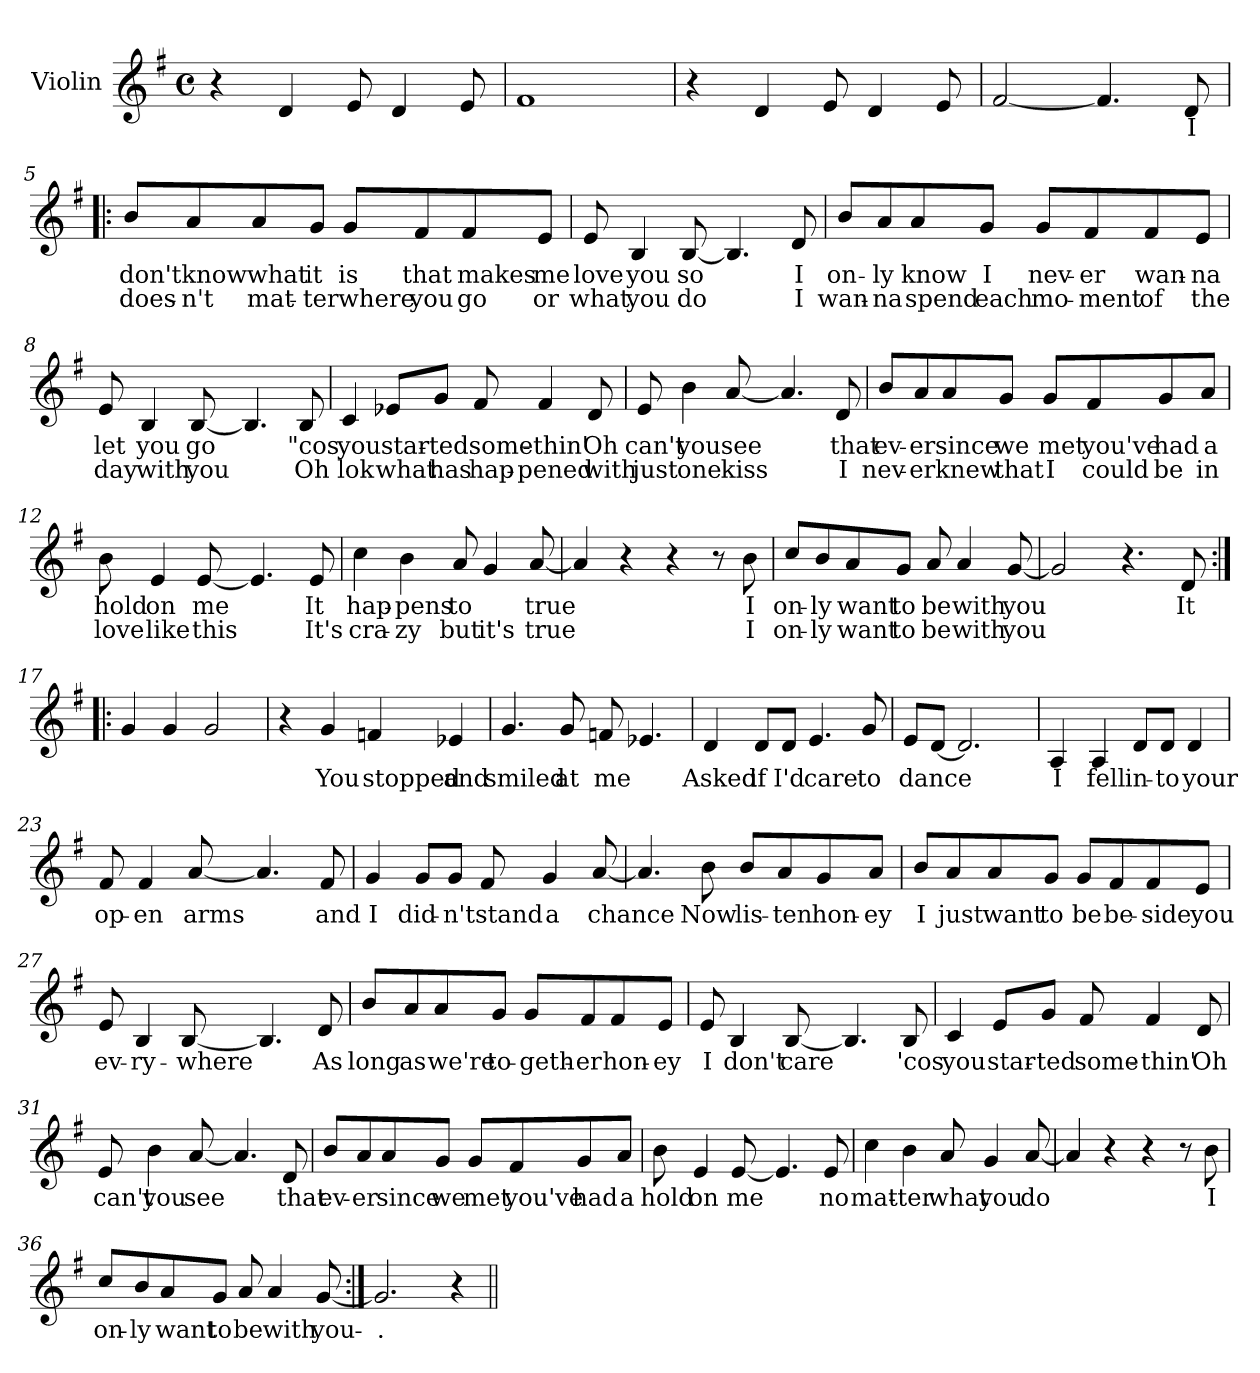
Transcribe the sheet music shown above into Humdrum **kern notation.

**kern	**text	**text
*part1	*part1	*part1
*staff1	*staff1	*staff1
*I"Violin	*	*
*I'Vln	*	*
*clefG2	*	*
*k[f#]	*	*
*G:	*	*
*M4/4	*	*
*met(c)	*	*
=1	=1	=1
4r	.	.
4d/	.	.
8e/	.	.
4d/	.	.
8e/	.	.
=2	=2	=2
1f#	.	.
=3	=3	=3
4r	.	.
4d/	.	.
8e/	.	.
4d/	.	.
8e/	.	.
=4	=4	=4
[2f#/	.	.
4.f#/]	.	.
8d/	I	.
!!LO:LB:g=z
=5!|:	=5!|:	=5!|:
8b/L	don't	does-
8a/	know	-n't
8a/	what	mat-
8g/J	it	-ter
8g/L	is	where
8f#/	that	you
8f#/	makes	go
8e/J	me	or
=6	=6	=6
8e/	love	what
4B/	you	you
[8B/	so	do
4.B/]	.	.
8d/	I	I
!!LO:LB:g=z
=7	=7	=7
8b/L	on-	wan-
8a/	-ly	-na
8a/	know	spend
8g/J	I	each
8g/L	nev-	mo-
8f#/	-er	-ment
8f#/	wan-	of
8e/J	-na	the
=8	=8	=8
8e/	let	day
4B/	you	with
[8B/	go	you
4.B/]	.	.
8B/	"cos	Oh
!!LO:LB:g=z
=9	=9	=9
4c/	you	lok
8e-X/L	star-	what
8g/J	-ted	has
8f#/	some-	hap-
4f#/	-thin'	-pened
8d/	Oh	with
=10	=10	=10
8e/	can't	just
4b\	you	one
[8a/	see	kiss
4.a/]	.	.
8d/	that	I
!!LO:LB:g=z
=11	=11	=11
8b/L	ev-	nev-
8a/	-er	-er
8a/	since	knew
8g/J	we	that
8g/L	met	I
8f#/	you've	could
8g/	had	be
8a/J	a	in
=12	=12	=12
8b\	hold	love
4e/	on	like
[8e/	me	this
4.e/]	.	.
8e/	It	It's
=13	=13	=13
4cc\	hap-	cra-
4b\	-pens	-zy
8a/	to	but
4g/	.	it's
[8a/	true	true
=14	=14	=14
4a/]	.	.
4r	.	.
4r	.	.
8r	.	.
8b\	I	I
!!LO:LB:g=z
=15	=15	=15
8cc/L	on-	on-
8b/	-ly	-ly
8a/	want	want
8g/J	to	to
8a/	be	be
4a/	with	with
[8g/	you	you
=16	=16	=16
2g/]	.	.
4.r	.	.
8d/	It	.
!!LO:LB:g=z
=17:|!|:	=17:|!|:	=17:|!|:
4g/	.	.
4g/	.	.
2g/	.	.
=18	=18	=18
4r	.	.
4g/	You	.
4fn/	stopped	.
4e-X/	and	.
=19	=19	=19
4.g/	smiled	.
8g/	at	.
8fn/	me	.
4.e-X/	.	.
=20	=20	=20
4d/	Asked	.
8d/L	if	.
8d/J	I'd	.
4.e/	care	.
8g/	to	.
!!LO:LB:g=z
=21	=21	=21
8e/L	dance	.
[8d/J	.	.
2.d/]	.	.
=22	=22	=22
4A/	I	.
4A/	fell	.
8d/L	in-	.
8d/J	-to	.
4d/	your	.
=23	=23	=23
8f#/	op-	.
4f#/	-en	.
[8a/	arms	.
4.a/]	.	.
8f#/	and	.
=24	=24	=24
4g/	I	.
8g/L	did-	.
8g/J	-n't	.
8f#/	stand	.
4g/	a	.
[8a/	chance	.
=25	=25	=25
4.a/]	.	.
8b\	Now	.
8b/L	lis-	.
8a/	-ten	.
8g/	hon-	.
8a/J	-ey	.
!!LO:PB:g=z
=26	=26	=26
8b/L	I	.
8a/	just	.
8a/	want	.
8g/J	to	.
8g/L	be	.
8f#/	be-	.
8f#/	-side	.
8e/J	you	.
=27	=27	=27
8e/	ev-	.
4B/	-ry-	.
[8B/	-where	.
4.B/]	.	.
8d/	As	.
=28	=28	=28
8b/L	long	.
8a/	as	.
8a/	we're	.
8g/J	to-	.
8g/L	-geth-	.
8f#/	-er	.
8f#/	hon-	.
8e/J	-ey	.
!!LO:LB:g=z
=29	=29	=29
8e/	I	.
4B/	don't	.
[8B/	care	.
4.B/]	.	.
8B/	'cos	.
=30	=30	=30
4c/	you	.
8e/L	star-	.
8g/J	-ted	.
8f#/	some-	.
4f#/	-thin'	.
8d/	Oh	.
=31	=31	=31
8e/	can't	.
4b\	you	.
[8a/	see	.
4.a/]	.	.
8d/	that	.
!!LO:LB:g=z
=32	=32	=32
8b/L	ev-	.
8a/	-er	.
8a/	since	.
8g/J	we	.
8g/L	met	.
8f#/	you've	.
8g/	had	.
8a/J	a	.
=33	=33	=33
8b\	hold	.
4e/	on	.
[8e/	me	.
4.e/]	.	.
8e/	no	.
=34	=34	=34
4cc\	mat-	.
4b\	-ter	.
8a/	what	.
4g/	you	.
[8a/	do	.
=35	=35	=35
4a/]	.	.
4r	.	.
4r	.	.
8r	.	.
8b\	I	.
!!LO:LB:g=z
=36	=36	=36
8cc/L	on-	.
8b/	-ly	.
8a/	want	.
8g/J	to	.
8a/	be	.
4a/	with	.
[8g/	you-	.
=37:|!	=37:|!	=37:|!
2.g/]	-.	.
4r	.	.
=||	=||	=||
*-	*-	*-
